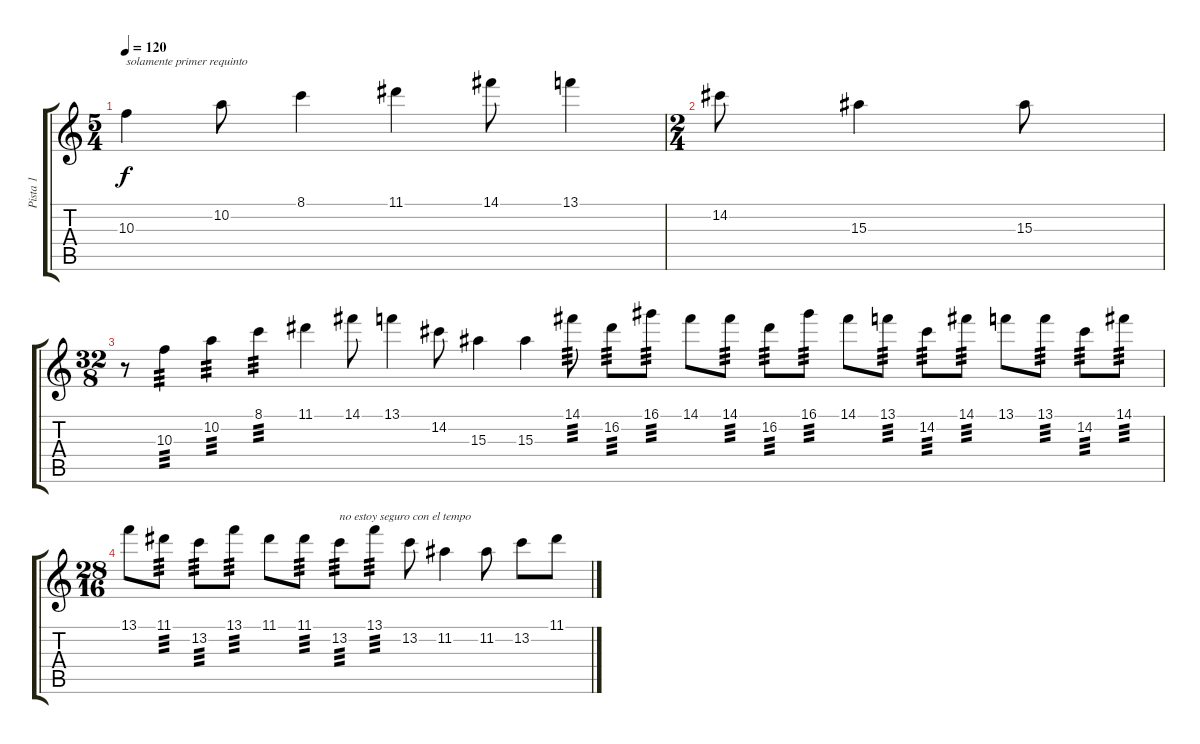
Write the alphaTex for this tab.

\track ("Pista 1" "Pista 1") {instrument acousticguitarsteel}
\staff {score tabs}
\tuning (E4 B3 G3 D3 A2 E2) {hide}
\ts (5 4)
\tempo 120
\clef g2
\ks c
10.3.4{txt "solamente primer requinto" dy f instrument acousticguitarsteel} 10.2.8 8.1.4 11.1.4 14.1.8 13.1.4 |
\ts (2 4)
14.2.8 15.3.4 15.3.8 |
\ts (32 8)
r.8 10.3.4{tp 3} 10.2.4{tp 3} 8.1.4{tp 3} 11.1.4 14.1.8 13.1.4 14.2.8 15.3.4 15.3.4 14.1.8{tp 3} 16.2.8{tp 3} 16.1.8{tp 3} 14.1.8 14.1.8{tp 3} 16.2.8{tp 3} 16.1.8{tp 3} 14.1.8 13.1.8{tp 3} 14.2.8{tp 3} 14.1.8{tp 3} 13.1.8 13.1.8{tp 3} 14.2.8{tp 3} 14.1.8{tp 3} |
\ts (28 16)
13.1.8 11.1.8{tp 3} 13.2.8{tp 3} 13.1.8{tp 3} 11.1.8 11.1.8{tp 3} 13.2.8{txt "no estoy seguro con el tempo" tp 3} 13.1.8{tp 3} 13.2.8 11.2.4 11.2.8 13.2.8 11.1.8
